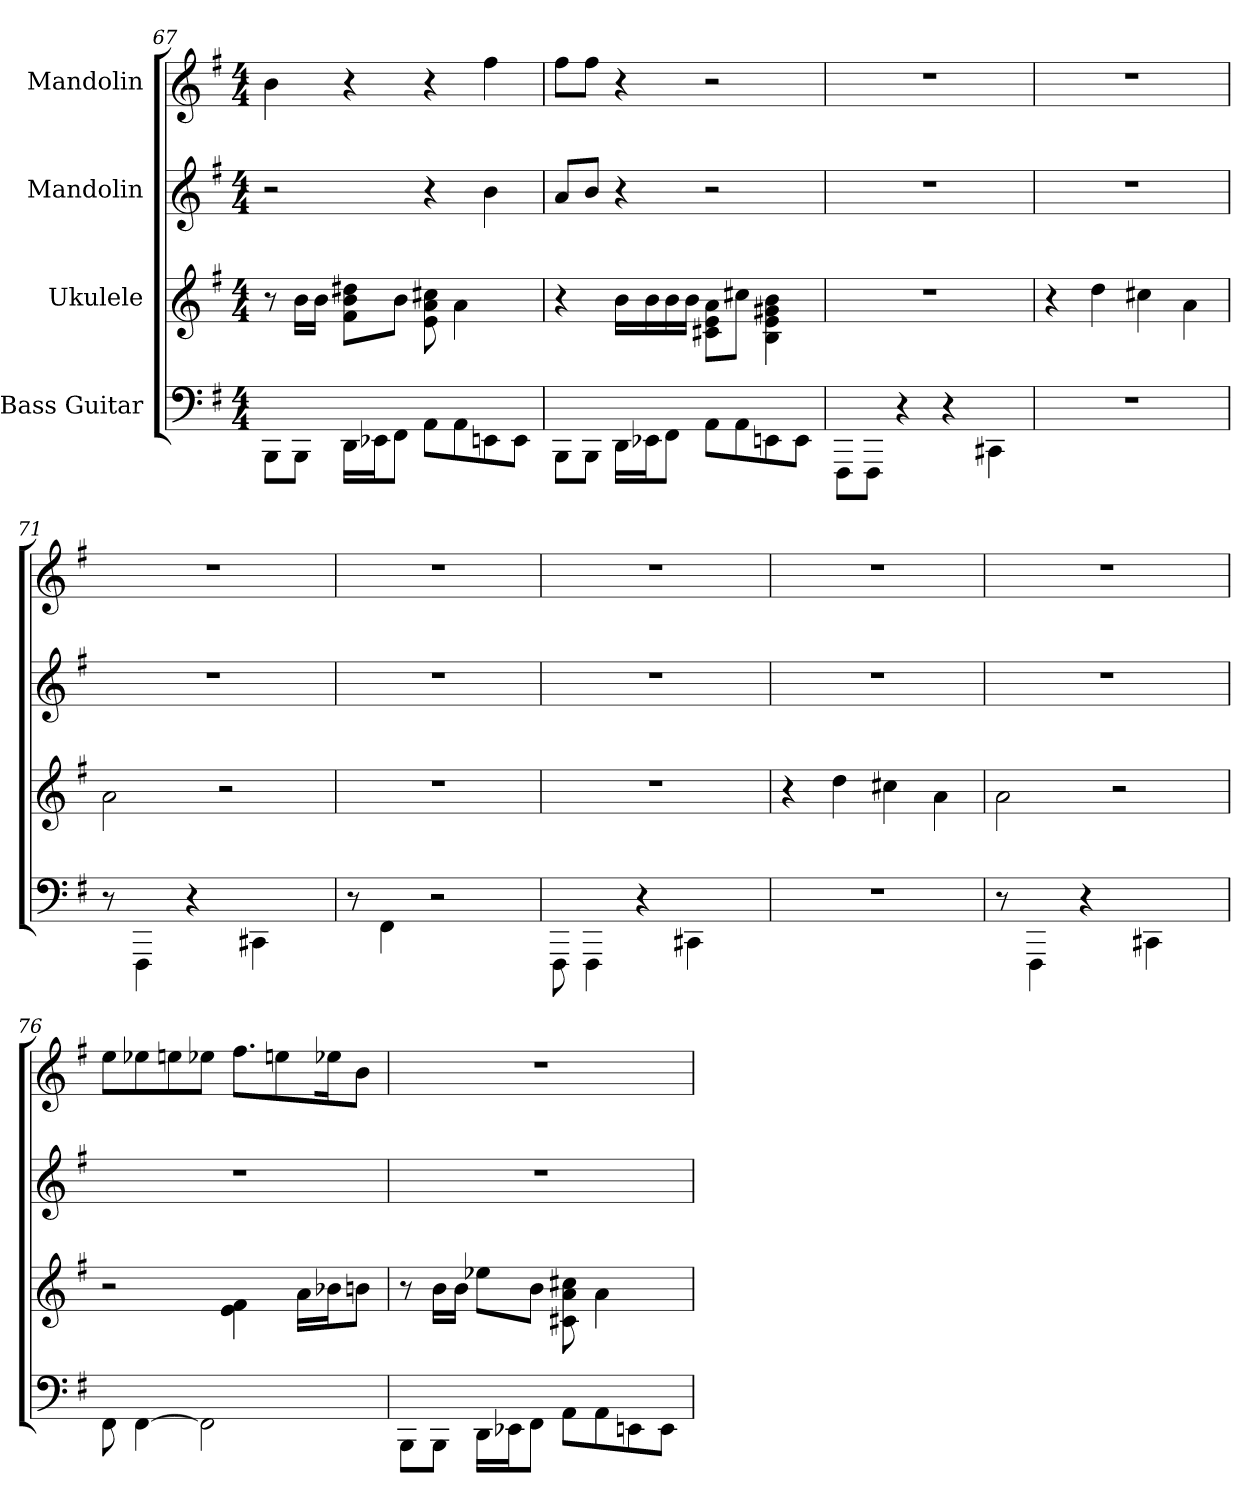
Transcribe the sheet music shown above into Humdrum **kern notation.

**kern	**kern	**kern	**kern
*part4	*part3	*part2	*part1
*staff4	*staff3	*staff2	*staff1
*I"Bass Guitar	*I"Ukulele	*I"Mandolin	*I"Mandolin
*	*	*clefG2	*clefG2
*k[f#]	*k[f#]	*k[f#]	*k[f#]
*G:	*G:	*G:	*G:
*M4/4	*M4/4	*M4/4	*M4/4
=67	=67	=67	=67
8BBBi\L	8r	2r	4bj\
8BBBi\J	16bZ\LL	.	.
.	16bZ\JJ	.	.
16DDi\LL	8f#Z\ 8bZ\ 8dd#Z\L	.	4r
16EE-i\J	.	.	.
8FF#i\J	8bZ\J	.	.
8AAi\L	8eZ\ 8aZ\ 8cc#Z\	4r	4r
8AAi\	4aZ\	.	.
8EEi\	.	4bV\	4ff#j\
8EEi\J	8ryy	.	.
=68	=68	=68	=68
8BBBi\L	4r	8aV/L	8ff#j\L
8BBBi\J	.	8bV/J	8ff#j\J
16DDi\LL	16bZ\LL	4r	4r
16EE-i\J	16bZ\	.	.
8FF#i\J	16bZ\	.	.
.	16bZ\JJ	.	.
8AAi\L	8c#Z\ 8eZ\ 8aZ\L	2r	2r
8AAi\	8cc#Z\J	.	.
8EEi\	4BZ\ 4eZ\ 4g#Z\ 4bZ\	.	.
8EEi\J	.	.	.
=69	=69	=69	=69
8FFF#i\L	1r	1r	1r
8FFF#i\J	.	.	.
4r	.	.	.
4r	.	.	.
4CC#i\	.	.	.
=70	=70	=70	=70
1r	4r	1r	1r
.	4ddZ\	.	.
.	4cc#Z\	.	.
.	4aZ\	.	.
!!LO:LB:g=z
=71	=71	=71	=71
8r	2aZ\	1r	1r
4FFF#i\	.	.	.
4r	.	.	.
.	2r	.	.
4CC#i\	.	.	.
8ryy	.	.	.
=72	=72	=72	=72
8r	1r	1r	1r
4FF#i\	.	.	.
2r	.	.	.
8ryy	.	.	.
=73	=73	=73	=73
8FFF#i\	1r	1r	1r
4FFF#i\	.	.	.
4r	.	.	.
4CC#i\	.	.	.
8ryy	.	.	.
=74	=74	=74	=74
1r	4r	1r	1r
.	4ddZ\	.	.
.	4cc#Z\	.	.
.	4aZ\	.	.
=75	=75	=75	=75
8r	2aZ\	1r	1r
4FFF#i\	.	.	.
4r	.	.	.
.	2r	.	.
4CC#i\	.	.	.
8ryy	.	.	.
=76	=76	=76	=76
8FF#i\	2r	1r	8eej\L
[4FF#i\	.	.	8ee-Xj\
.	.	.	8eenj\
2FF#i\]	.	.	8ee-Xj\J
.	4f#Z\ 4eZ\	.	8.ff#j\L
.	.	.	8eenj\
.	16aZ\LL	.	.
.	16b-Z\J	.	16ee-Xj\K
8ryy	8bZ\J	.	8bj\J
=77	=77	=77	=77
8BBBi\L	8r	1r	1r
8BBBi\J	16bZ\LL	.	.
.	16bZ\JJ	.	.
16DDi\LL	8ee-Z\L	.	.
16EE-i\J	.	.	.
8FF#i\J	8bZ\J	.	.
8AAi\L	8c#Z\ 8aZ\ 8cc#Z\	.	.
8AAi\	4aZ\	.	.
8EEi\	.	.	.
8EEi\J	8ryy	.	.
=	=	=	=
*-	*-	*-	*-
